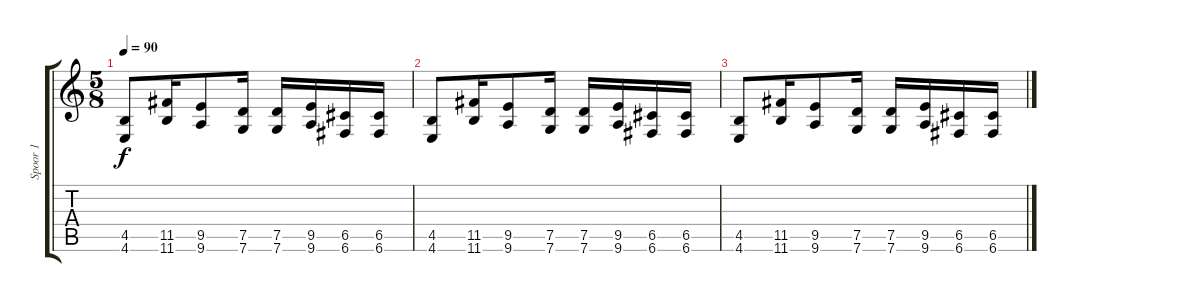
\track ("Spoor 1" "Spoor 1") {instrument overdrivenguitar}
\staff {score tabs}
\tuning (D4 A3 F3 C3 G2 C2) {hide}
\ts (5 8)
\tempo 90
\clef g2
\ks c
(4.5 4.6).8{dy f} (11.5 11.6).16 (9.5 9.6).8 (7.5 7.6).16 (7.5 7.6).16 (9.5 9.6).16 (6.5 6.6).16 (6.5 6.6).16 |
(4.5 4.6).8 (11.5 11.6).16 (9.5 9.6).8 (7.5 7.6).16 (7.5 7.6).16 (9.5 9.6).16 (6.5 6.6).16 (6.5 6.6).16 |
(4.5 4.6).8 (11.5 11.6).16 (9.5 9.6).8 (7.5 7.6).16 (7.5 7.6).16 (9.5 9.6).16 (6.5 6.6).16 (6.5 6.6).16
